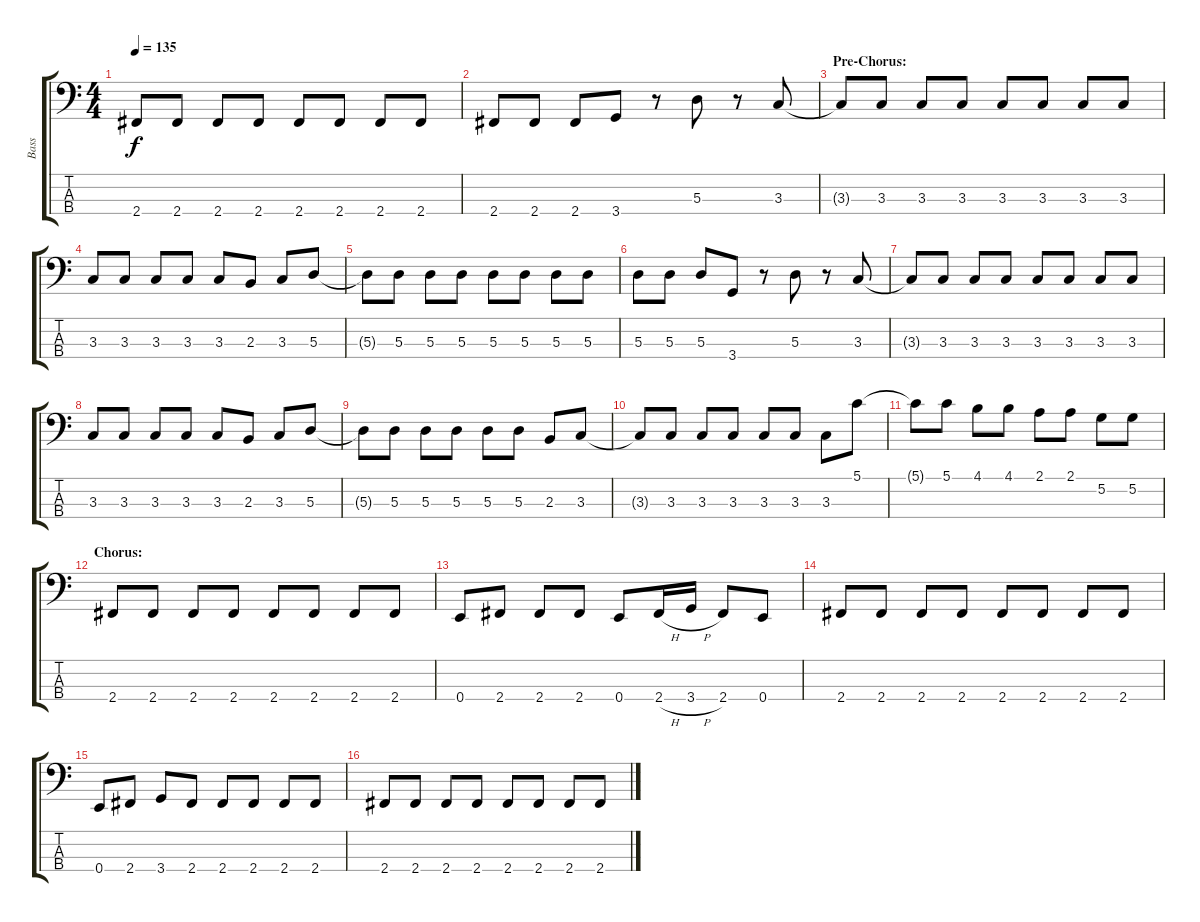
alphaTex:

\track ("Bass" "Bass") {instrument slapbass2}
\staff {score tabs}
\tuning (G2 D2 A1 E1) {hide}
\ts (4 4)
\tempo 135
\clef f4
\ks c
2.4.8{dy f} 2.4.8 2.4.8 2.4.8 2.4.8 2.4.8 2.4.8 2.4.8 |
2.4.8 2.4.8 2.4.8 3.4.8 r.8 5.3.8 r.8 3.3.8 |
\section ("" "Pre-Chorus:")
3.3{t}.8 3.3.8 3.3.8 3.3.8 3.3.8 3.3.8 3.3.8 3.3.8 |
3.3.8 3.3.8 3.3.8 3.3.8 3.3.8 2.3.8 3.3.8 5.3.8 |
5.3{t}.8 5.3.8 5.3.8 5.3.8 5.3.8 5.3.8 5.3.8 5.3.8 |
5.3.8 5.3.8 5.3.8 3.4.8 r.8 5.3.8 r.8 3.3.8 |
3.3{t}.8 3.3.8 3.3.8 3.3.8 3.3.8 3.3.8 3.3.8 3.3.8 |
3.3.8 3.3.8 3.3.8 3.3.8 3.3.8 2.3.8 3.3.8 5.3.8 |
5.3{t}.8 5.3.8 5.3.8 5.3.8 5.3.8 5.3.8 2.3.8 3.3.8 |
3.3{t}.8 3.3.8 3.3.8 3.3.8 3.3.8 3.3.8 3.3.8 5.1.8 |
5.1{t}.8 5.1.8 4.1.8 4.1.8 2.1.8 2.1.8 5.2.8 5.2.8 |
\section ("" "Chorus:")
2.4.8 2.4.8 2.4.8 2.4.8 2.4.8 2.4.8 2.4.8 2.4.8 |
0.4.8 2.4.8 2.4.8 2.4.8 0.4.8 2.4{h}.16 3.4{h}.16 2.4.8 0.4.8 |
2.4.8 2.4.8 2.4.8 2.4.8 2.4.8 2.4.8 2.4.8 2.4.8 |
0.4.8 2.4.8 3.4.8 2.4.8 2.4.8 2.4.8 2.4.8 2.4.8 |
2.4.8 2.4.8 2.4.8 2.4.8 2.4.8 2.4.8 2.4.8 2.4.8
